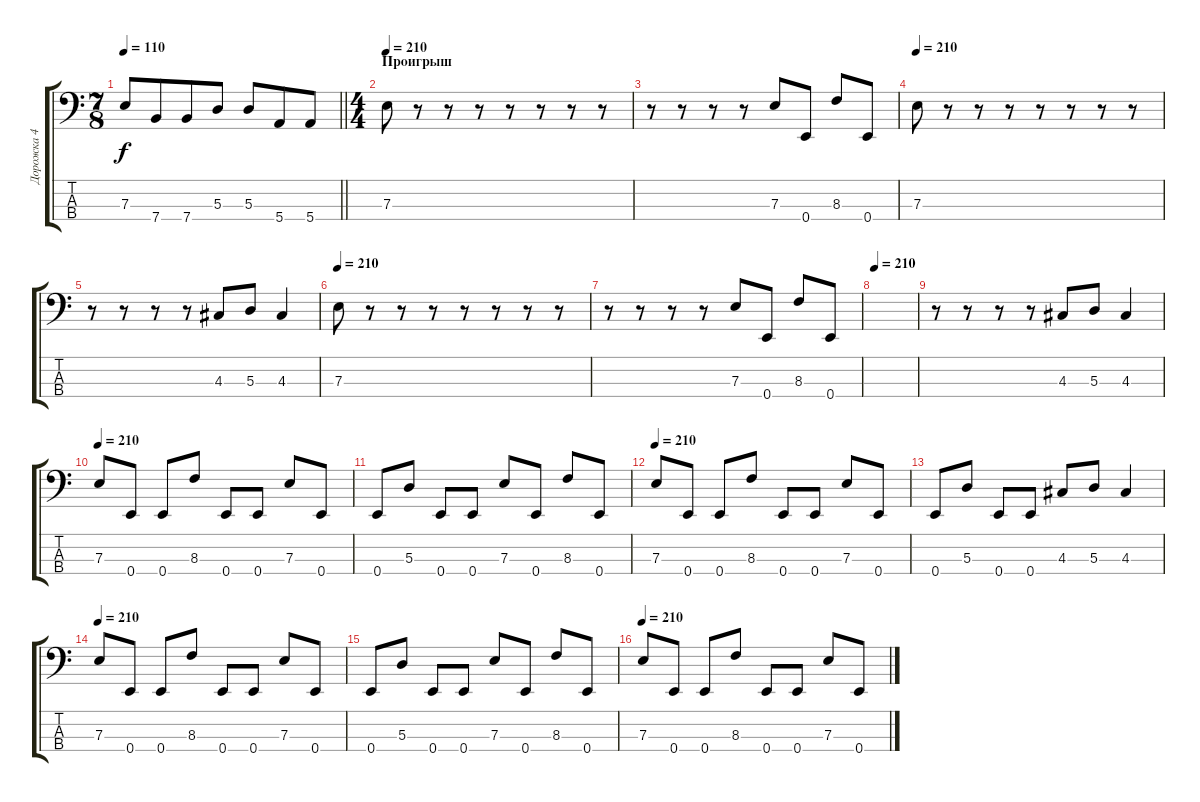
\track ("Дорожка 4" "Дорожка 4") {instrument electricbasspick}
\staff {score tabs}
\tuning (G2 D2 A1 E1) {hide}
\ts (7 8)
\tempo 110
\clef f4
\barLineRight lightlight
\ks c
7.3.8{dy f} 7.4.8 7.4.8 5.3.8 5.3.8 5.4.8 5.4.8 |
\ts (4 4)
\section ("" "Проигрыш")
\tempo 210
7.3.8 r.8 r.8 r.8 r.8 r.8 r.8 r.8 |
r.8 r.8 r.8 r.8 7.3.8 0.4.8 8.3.8 0.4.8 |
\tempo 210
7.3.8 r.8 r.8 r.8 r.8 r.8 r.8 r.8 |
r.8 r.8 r.8 r.8 4.3.8 5.3.8 4.3.4 |
\tempo 210
7.3.8 r.8 r.8 r.8 r.8 r.8 r.8 r.8 |
r.8 r.8 r.8 r.8 7.3.8 0.4.8 8.3.8 0.4.8 |
\tempo 210
|
r.8 r.8 r.8 r.8 4.3.8 5.3.8 4.3.4 |
\tempo 210
7.3.8 0.4.8 0.4.8 8.3.8 0.4.8 0.4.8 7.3.8 0.4.8 |
0.4.8 5.3.8 0.4.8 0.4.8 7.3.8 0.4.8 8.3.8 0.4.8 |
\tempo 210
7.3.8 0.4.8 0.4.8 8.3.8 0.4.8 0.4.8 7.3.8 0.4.8 |
0.4.8 5.3.8 0.4.8 0.4.8 4.3.8 5.3.8 4.3.4 |
\tempo 210
7.3.8 0.4.8 0.4.8 8.3.8 0.4.8 0.4.8 7.3.8 0.4.8 |
0.4.8 5.3.8 0.4.8 0.4.8 7.3.8 0.4.8 8.3.8 0.4.8 |
\tempo 210
7.3.8 0.4.8 0.4.8 8.3.8 0.4.8 0.4.8 7.3.8 0.4.8
